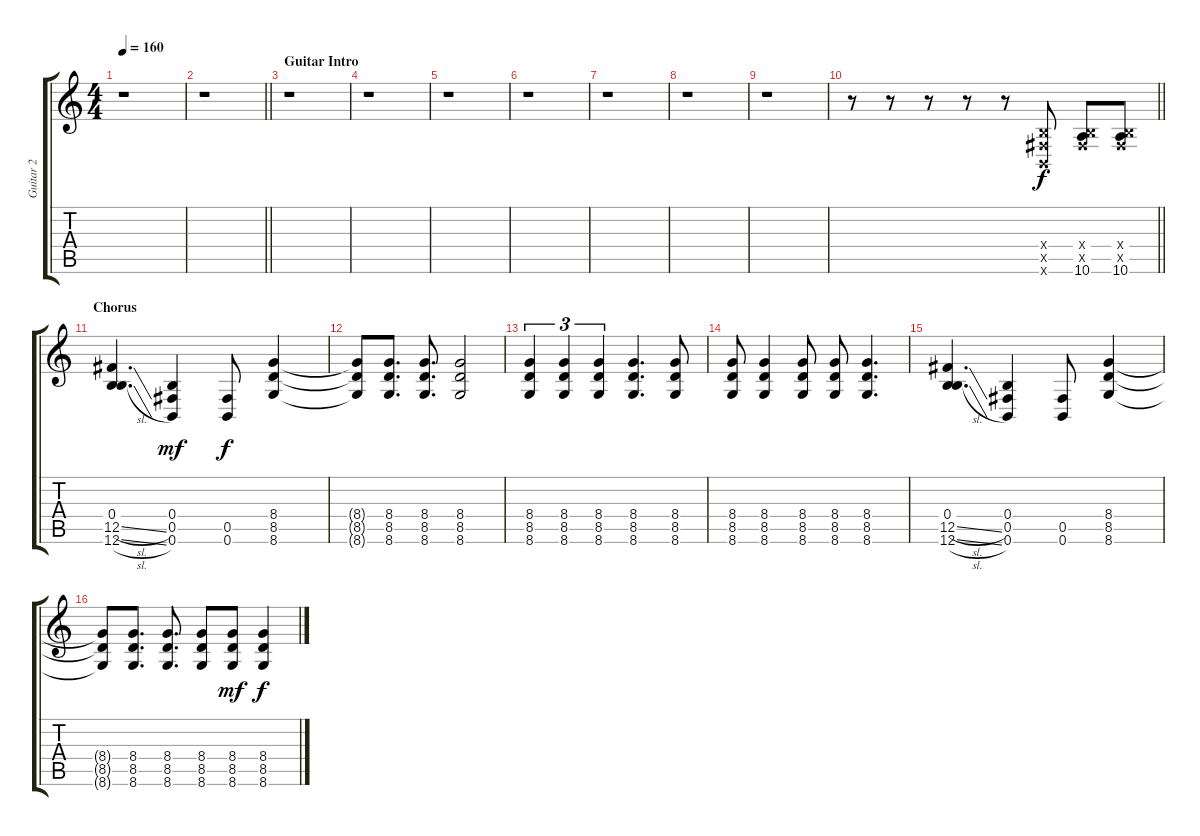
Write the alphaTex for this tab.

\track ("Guitar 2" "Guitar 2") {instrument distortionguitar}
\staff {score tabs}
\tuning (Db4 Ab3 E3 B2 Gb2 B1) {hide}
\ts (4 4)
\tempo 160
\clef g2
\ks c
r.1{dy f} |
\barLineRight lightlight
r.1 |
\section ("" "Guitar Intro")
r.1 |
r.1 |
r.1 |
r.1 |
r.1 |
r.1 |
r.1 |
\barLineRight lightlight
r.8 r.8 r.8 r.8 r.8 (0.4{x} 0.5{x} 0.6{x}).8 (0.4{x} 0.5{x} 10.6).8 (0.4{x} 0.5{x} 10.6).8 |
\section ("" "Chorus")
(0.4 12.5{sl} 12.6{sl}).4{d} (0.4 0.5 0.6).4{dy mf} (0.5 0.6).8{dy f} (8.4 8.5 8.6).4 |
(8.4{t} 8.5{t} 8.6{t}).8 (8.4 8.5 8.6).8{d} (8.4 8.5 8.6).8{d} (8.4 8.5 8.6).2 |
(8.4 8.5 8.6).4{tu (3 2)} (8.4 8.5 8.6).4{tu (3 2)} (8.4 8.5 8.6).4{tu (3 2)} (8.4 8.5 8.6).4{d} (8.4 8.5 8.6).8 |
(8.4 8.5 8.6).8 (8.4 8.5 8.6).4 (8.4 8.5 8.6).8 (8.4 8.5 8.6).8 (8.4 8.5 8.6).4{d} |
(0.4 12.5{sl} 12.6{sl}).4{d} (0.4 0.5 0.6).4 (0.5 0.6).8 (8.4 8.5 8.6).4 |
(8.4{t} 8.5{t} 8.6{t}).8 (8.4 8.5 8.6).8{d} (8.4 8.5 8.6).8{d} (8.4 8.5 8.6).8 (8.4 8.5 8.6).8{dy mf} (8.4 8.5 8.6).4{dy f}
